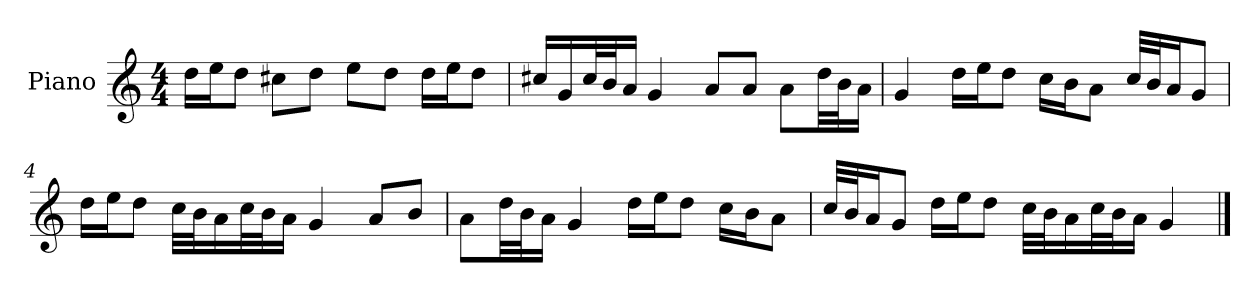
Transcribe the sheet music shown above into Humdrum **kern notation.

**kern
*part1
*staff1
*I"Piano
*I'P-no
*clefG2
*k[]
*M4/4
*MM90
=1
16dd\LL
16ee\J
8dd\J
8cc#X\L
8dd\J
8ee\L
8dd\J
16dd\LL
16ee\J
8dd\J
=2
16cc#X/LL
16g/
32cc#/L
32b/J
16a/JJ
4g/
8a/L
8a/J
8a\L
32dd\LL
32b\J
16a\JJ
=3
4g/
16dd\LL
16ee\J
8dd\J
16cc\LL
16b\J
8a\J
32cc/LLL
32b/J
16a/J
8g/J
!!LO:LB:g=z
=4
16dd\LL
16ee\J
8dd\J
32cc\LLL
32b\J
16a\
32cc\L
32b\J
16a\JJ
4g/
8a/L
8b/J
=5
8a\L
32dd\LL
32b\J
16a\JJ
4g/
16dd\LL
16ee\J
8dd\J
16cc\LL
16b\J
8a\J
=6
32cc/LLL
32b/J
16a/J
8g/J
16dd\LL
16ee\J
8dd\J
32cc\LLL
32b\J
16a\
32cc\L
32b\J
16a\JJ
4g/
==
*-
